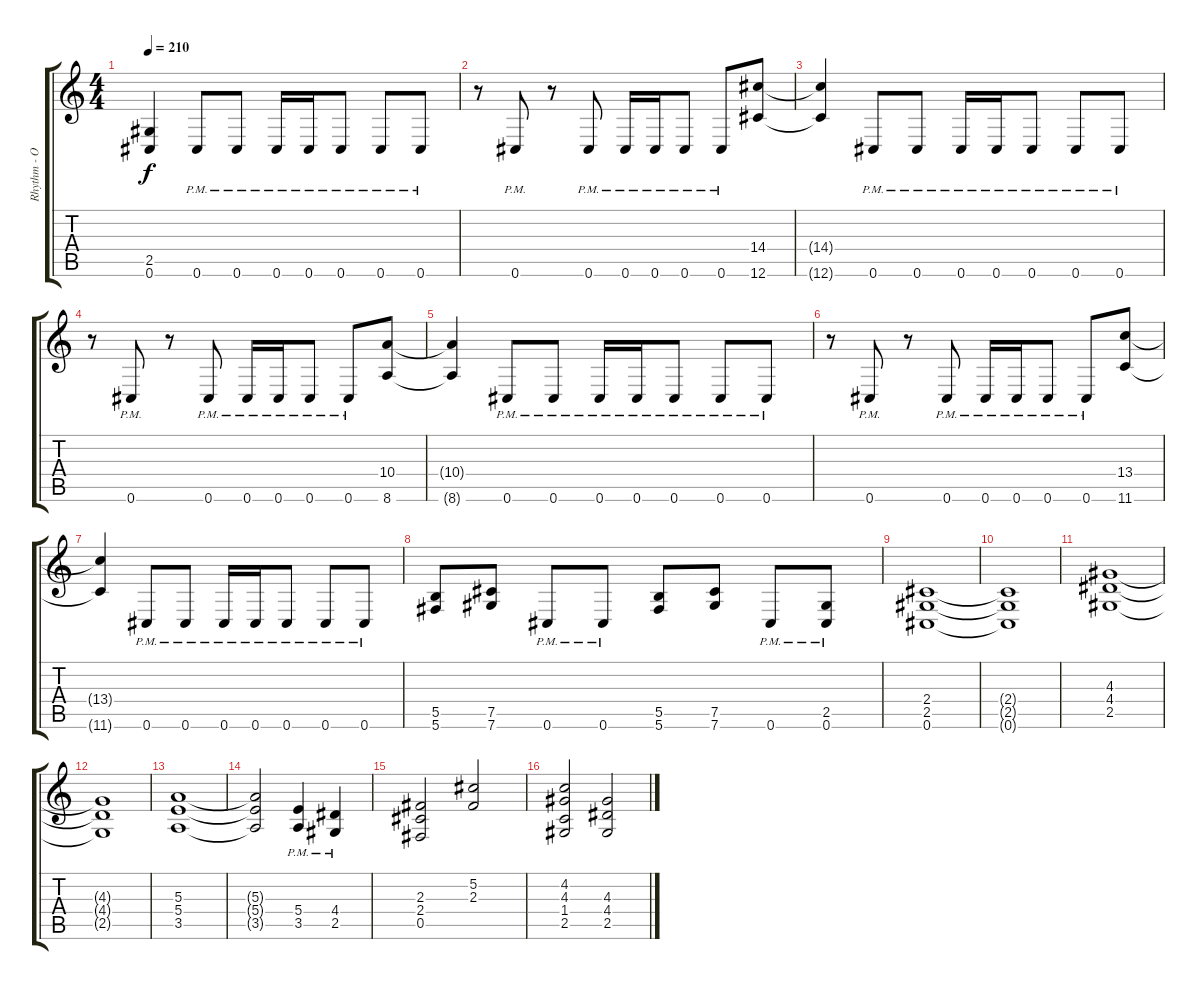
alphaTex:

\track ("Rhythm - Oli Herbert" "Rhythm - O") {instrument distortionguitar}
\staff {score tabs}
\tuning (Db4 Ab3 E3 B2 Gb2 Db2) {hide}
\ts (4 4)
\tempo 210
\clef g2
\ks c
(2.5{t} 0.6{t}).4{dy f} 0.6{pm}.8 0.6{pm}.8 0.6{pm}.16 0.6{pm}.16 0.6{pm}.8 0.6{pm}.8 0.6{pm}.8 |
r.8 0.6{pm}.8 r.8 0.6{pm}.8 0.6{pm}.16 0.6{pm}.16 0.6{pm}.8 0.6{pm}.8 (14.4 12.6).8 |
(14.4{t} 12.6{t}).4 0.6{pm}.8 0.6{pm}.8 0.6{pm}.16 0.6{pm}.16 0.6{pm}.8 0.6{pm}.8 0.6{pm}.8 |
r.8 0.6{pm}.8 r.8 0.6{pm}.8 0.6{pm}.16 0.6{pm}.16 0.6{pm}.8 0.6{pm}.8 (10.4 8.6).8 |
(10.4{t} 8.6{t}).4 0.6{pm}.8 0.6{pm}.8 0.6{pm}.16 0.6{pm}.16 0.6{pm}.8 0.6{pm}.8 0.6{pm}.8 |
r.8 0.6{pm}.8 r.8 0.6{pm}.8 0.6{pm}.16 0.6{pm}.16 0.6{pm}.8 0.6{pm}.8 (13.4 11.6).8 |
(13.4{t} 11.6{t}).4 0.6{pm}.8 0.6{pm}.8 0.6{pm}.16 0.6{pm}.16 0.6{pm}.8 0.6{pm}.8 0.6{pm}.8 |
(5.5 5.6).8 (7.5 7.6).8 0.6{pm}.8 0.6{pm}.8 (5.5 5.6).8 (7.5 7.6).8 0.6{pm}.8 (2.5{pm} 0.6{pm}).8 |
(2.4 2.5 0.6).1 |
(2.4{t} 2.5{t} 0.6{t}).1 |
(4.3 4.4 2.5).1 |
(4.3{t} 4.4{t} 2.5{t}).1 |
(5.3 5.4 3.5).1 |
(5.3{t} 5.4{t} 3.5{t}).2 (5.4{pm} 3.5{pm}).4 (4.4{pm} 2.5{pm}).4 |
(2.3 2.4 0.5).2 (5.2 2.3).2 |
(4.2 4.3 1.4 2.5).2 (4.3 4.4 2.5).2
